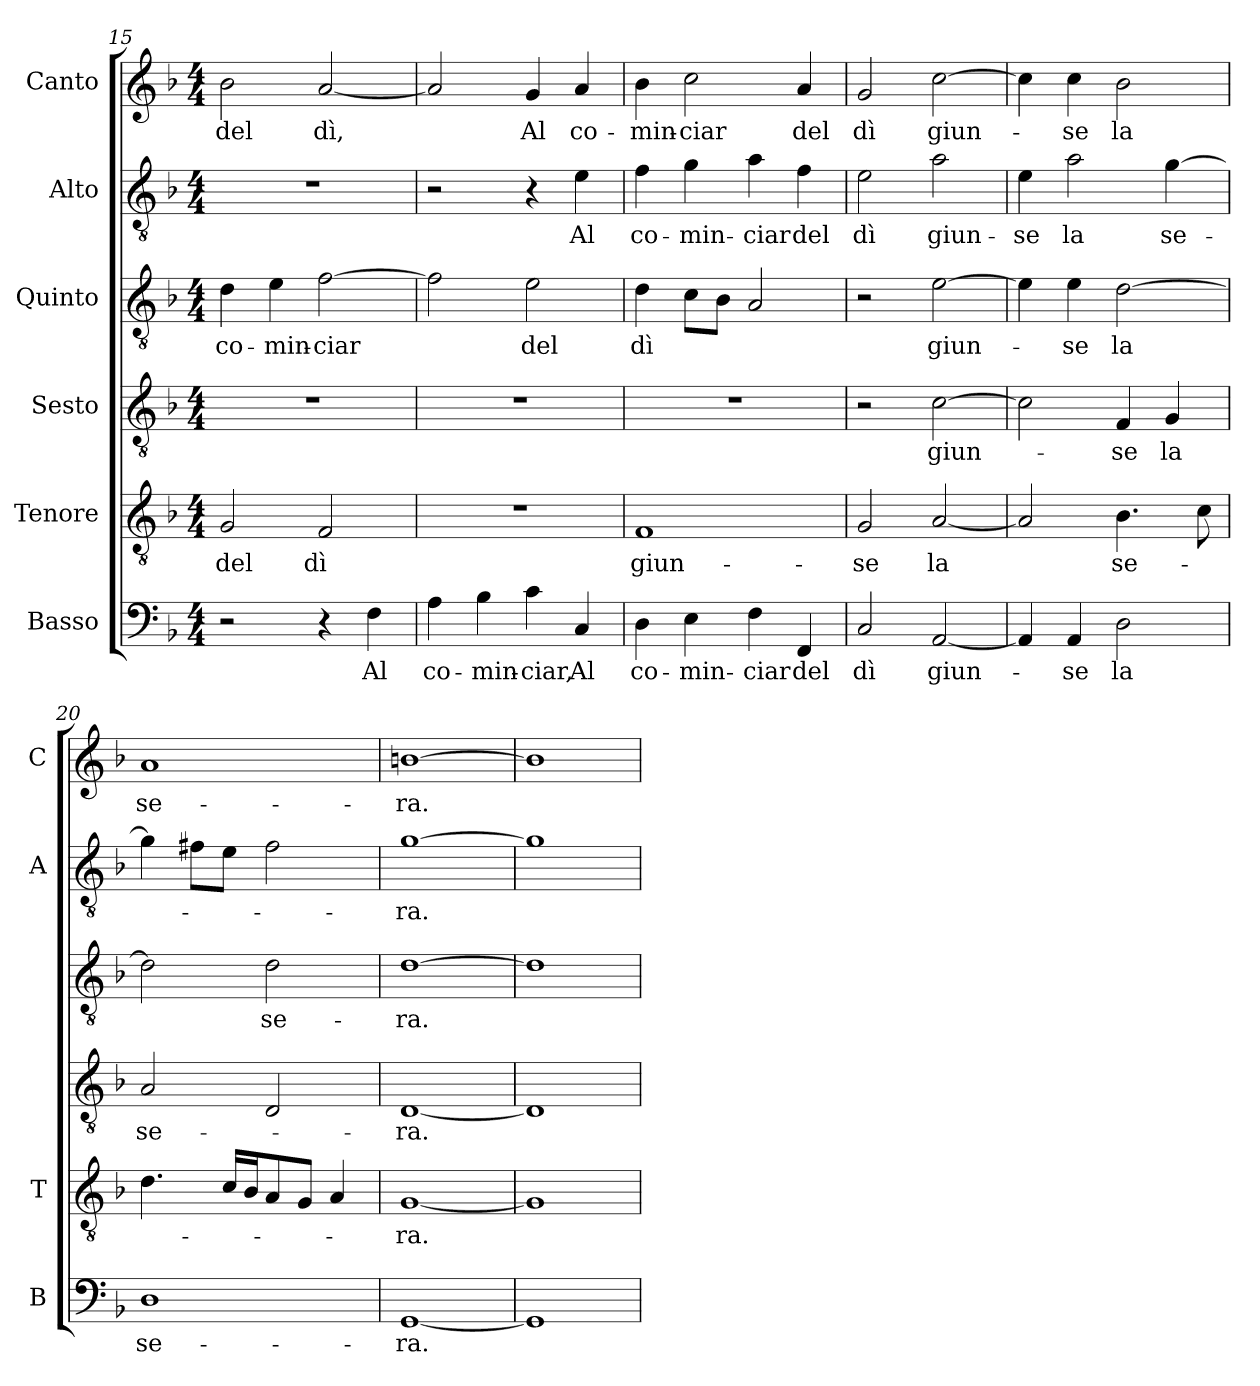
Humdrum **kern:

**kern	**text	**kern	**text	**kern	**text	**kern	**text	**kern	**text	**kern	**text
*part6	*part6	*part5	*part5	*part4	*part4	*part3	*part3	*part2	*part2	*part1	*part1
*staff6	*staff6	*staff5	*staff5	*staff4	*staff4	*staff3	*staff3	*staff2	*staff2	*staff1	*staff1
*I"Basso	*	*I"Tenore	*	*I"Sesto	*	*I"Quinto	*	*I"Alto	*	*I"Canto	*
*I'B	*	*I'T	*	*	*	*	*	*I'A	*	*I'C	*
!!LO:LB:g=z
*clefF4	*	*clefGv2	*	*clefGv2	*	*clefGv2	*	*clefGv2	*	*clefG2	*
*k[b-]	*	*k[b-]	*	*k[b-]	*	*k[b-]	*	*k[b-]	*	*k[b-]	*
*F:	*	*F:	*	*F:	*	*F:	*	*F:	*	*F:	*
*M4/4	*	*M4/4	*	*M4/4	*	*M4/4	*	*M4/4	*	*M4/4	*
=15	=15	=15	=15	=15	=15	=15	=15	=15	=15	=15	=15
!	!	!	!LO:LY:b	!	!	!	!	!	!	!	!
!	!	!	!	!	!	!	!LO:LY:b	!	!	!	!
!	!	!	!	!	!	!	!	!	!	!	!LO:LY:b
2r	.	2G/	del	1r	.	4d\	co-	1r	.	2b-\	del
!	!	!	!	!	!	!	!LO:LY:b	!	!	!	!
.	.	.	.	.	.	4e\	-min-	.	.	.	.
!	!	!	!LO:LY:b	!	!	!	!	!	!	!	!
!	!	!	!	!	!	!	!LO:LY:b	!	!	!	!
!	!	!	!	!	!	!	!	!	!	!	!LO:LY:b
4r	.	2F/	dì	.	.	[2f\	-ciar	.	.	[2a/	dì,
!	!LO:LY:b	!	!	!	!	!	!	!	!	!	!
4F\	Al	.	.	.	.	.	.	.	.	.	.
=16	=16	=16	=16	=16	=16	=16	=16	=16	=16	=16	=16
!	!LO:LY:b	!	!	!	!	!	!	!	!	!	!
4A\	co-	1r	.	1r	.	2f\]	.	2r	.	2a/]	.
!	!LO:LY:b	!	!	!	!	!	!	!	!	!	!
4B-\	-min-	.	.	.	.	.	.	.	.	.	.
!	!LO:LY:b	!	!	!	!	!	!	!	!	!	!
!	!	!	!	!	!	!	!LO:LY:b	!	!	!	!
!	!	!	!	!	!	!	!	!	!	!	!LO:LY:b
4c\	-ciar,	.	.	.	.	2e\	del	4r	.	4g/	Al
!	!LO:LY:b	!	!	!	!	!	!	!	!	!	!
!	!	!	!	!	!	!	!	!	!LO:LY:b	!	!
!	!	!	!	!	!	!	!	!	!	!	!LO:LY:b
4C/	Al	.	.	.	.	.	.	4e\	Al	4a/	co-
=17	=17	=17	=17	=17	=17	=17	=17	=17	=17	=17	=17
!	!LO:LY:b	!	!	!	!	!	!	!	!	!	!
!	!	!	!LO:LY:b	!	!	!	!	!	!	!	!
!	!	!	!	!	!	!	!LO:LY:b	!	!	!	!
!	!	!	!	!	!	!	!	!	!LO:LY:b	!	!
!	!	!	!	!	!	!	!	!	!	!	!LO:LY:b
4D\	co-	1F	giun-	1r	.	4d\	dì	4f\	co-	4b-\	-min-
!	!LO:LY:b	!	!	!	!	!	!	!	!	!	!
!	!	!	!	!	!	!	!	!	!LO:LY:b	!	!
!	!	!	!	!	!	!	!	!	!	!	!LO:LY:b
4E\	-min-	.	.	.	.	8c\L	.	4g\	-min-	2cc\	-ciar
.	.	.	.	.	.	8B-\J	.	.	.	.	.
!	!LO:LY:b	!	!	!	!	!	!	!	!	!	!
!	!	!	!	!	!	!	!	!	!LO:LY:b	!	!
4F\	-ciar	.	.	.	.	2A/	.	4a\	-ciar	.	.
!	!LO:LY:b	!	!	!	!	!	!	!	!	!	!
!	!	!	!	!	!	!	!	!	!LO:LY:b	!	!
!	!	!	!	!	!	!	!	!	!	!	!LO:LY:b
4FF/	del	.	.	.	.	.	.	4f\	del	4a/	del
=18	=18	=18	=18	=18	=18	=18	=18	=18	=18	=18	=18
!	!LO:LY:b	!	!	!	!	!	!	!	!	!	!
!	!	!	!LO:LY:b	!	!	!	!	!	!	!	!
!	!	!	!	!	!	!	!	!	!LO:LY:b	!	!
!	!	!	!	!	!	!	!	!	!	!	!LO:LY:b
2C/	dì	2G/	-se	2r	.	2r	.	2e\	dì	2g/	dì
!	!LO:LY:b	!	!	!	!	!	!	!	!	!	!
!	!	!	!LO:LY:b	!	!	!	!	!	!	!	!
!	!	!	!	!	!LO:LY:b	!	!	!	!	!	!
!	!	!	!	!	!	!	!LO:LY:b	!	!	!	!
!	!	!	!	!	!	!	!	!	!LO:LY:b	!	!
!	!	!	!	!	!	!	!	!	!	!	!LO:LY:b
[2AA/	giun-	[2A/	la	[2c\	giun-	[2e\	giun-	2a\	giun-	[2cc\	giun-
=19	=19	=19	=19	=19	=19	=19	=19	=19	=19	=19	=19
!	!	!	!	!	!	!	!	!	!LO:LY:b	!	!
4AA/]	.	2A/]	.	2c\]	.	4e\]	.	4e\	-se	4cc\]	.
!	!LO:LY:b	!	!	!	!	!	!	!	!	!	!
!	!	!	!	!	!	!	!LO:LY:b	!	!	!	!
!	!	!	!	!	!	!	!	!	!LO:LY:b	!	!
!	!	!	!	!	!	!	!	!	!	!	!LO:LY:b
4AA/	-se	.	.	.	.	4e\	-se	2a\	la	4cc\	-se
!	!LO:LY:b	!	!	!	!	!	!	!	!	!	!
!	!	!	!LO:LY:b	!	!	!	!	!	!	!	!
!	!	!	!	!	!LO:LY:b	!	!	!	!	!	!
!	!	!	!	!	!	!	!LO:LY:b	!	!	!	!
!	!	!	!	!	!	!	!	!	!	!	!LO:LY:b
2D\	la	4.B-\	se-	4F/	-se	[2d\	la	.	.	2b-\	la
!	!	!	!	!	!LO:LY:b	!	!	!	!	!	!
!	!	!	!	!	!	!	!	!	!LO:LY:b	!	!
.	.	.	.	4G/	la	.	.	[4g\	se-	.	.
.	.	8c\	.	.	.	.	.	.	.	.	.
=20	=20	=20	=20	=20	=20	=20	=20	=20	=20	=20	=20
!	!LO:LY:b	!	!	!	!	!	!	!	!	!	!
!	!	!	!	!	!LO:LY:b	!	!	!	!	!	!
!	!	!	!	!	!	!	!	!	!	!	!LO:LY:b
1D	se-	4.d\	.	2A/	se-	2d\]	.	4g\]	.	1a	se-
.	.	.	.	.	.	.	.	8f#X\L	.	.	.
.	.	16c/LL	.	.	.	.	.	8e\J	.	.	.
.	.	16B-/J	.	.	.	.	.	.	.	.	.
!	!	!	!	!	!	!	!LO:LY:b	!	!	!	!
.	.	8A/	.	2D/	.	2d\	se-	2f#\	.	.	.
.	.	8G/J	.	.	.	.	.	.	.	.	.
.	.	4A/	.	.	.	.	.	.	.	.	.
=21	=21	=21	=21	=21	=21	=21	=21	=21	=21	=21	=21
!	!LO:LY:b	!	!	!	!	!	!	!	!	!	!
!	!	!	!LO:LY:b	!	!	!	!	!	!	!	!
!	!	!	!	!	!LO:LY:b	!	!	!	!	!	!
!	!	!	!	!	!	!	!LO:LY:b	!	!	!	!
!	!	!	!	!	!	!	!	!	!LO:LY:b	!	!
!	!	!	!	!	!	!	!	!	!	!	!LO:LY:b
[1GG	-ra.	[1G	-ra.	[1D	-ra.	[1d	-ra.	[1g	-ra.	[1bn	-ra.
=22	=22	=22	=22	=22	=22	=22	=22	=22	=22	=22	=22
1GG]	.	1G]	.	1D]	.	1d]	.	1g]	.	1b]	.
=	=	=	=	=	=	=	=	=	=	=	=
*-	*-	*-	*-	*-	*-	*-	*-	*-	*-	*-	*-
